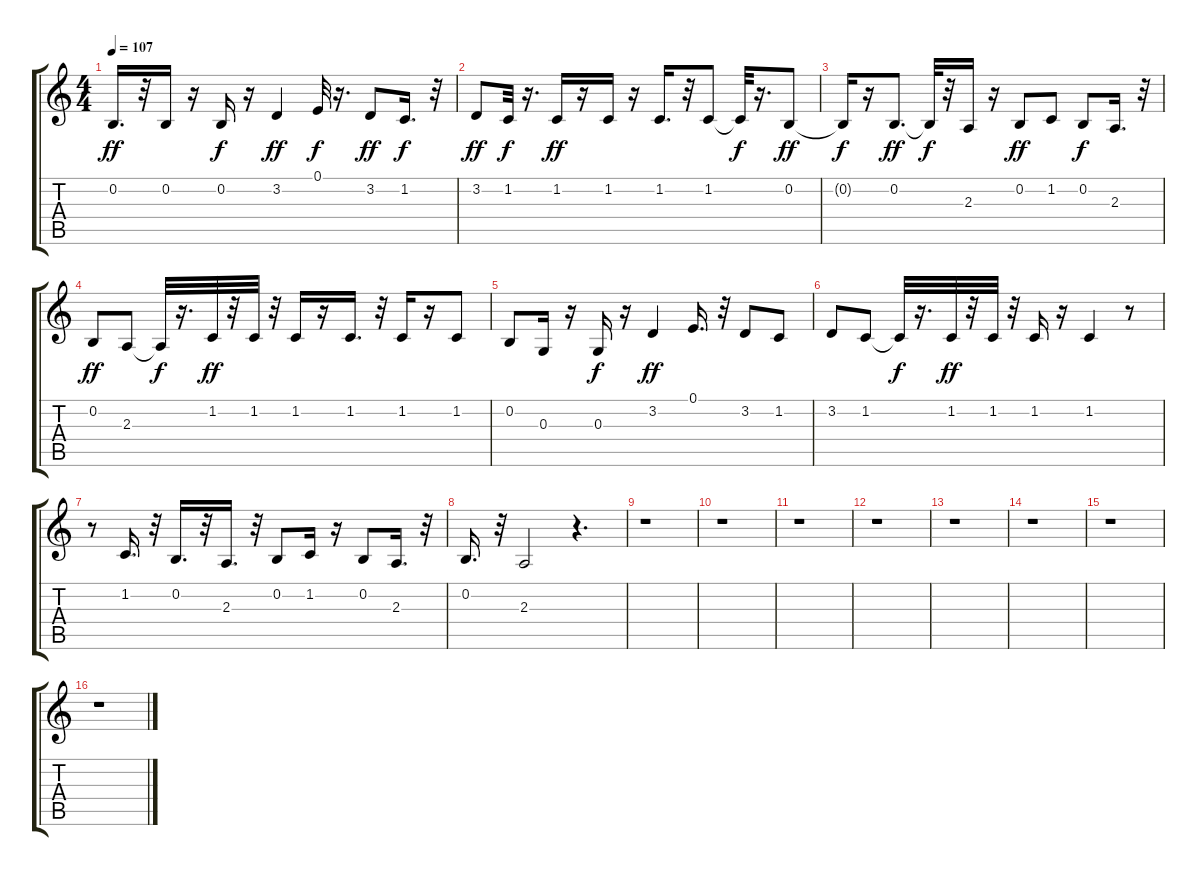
\track "" {instrument choiraahs}
\staff {score tabs}
\tuning (E4 B3 G3 D3 A2 E2) {hide}
\ts (4 4)
\tempo 107
\clef g2
\ks c
0.2.16{d dy ff} r.32 0.2.16 r.16 0.2.16{dy f} r.16 3.2.4{dy ff} 0.1.32{dy f} r.16{d} 3.2.8{dy ff} 1.2.16{d dy f} r.32 |
3.2.8{dy ff} 1.2.32{dy f} r.16{d} 1.2.16{dy ff} r.16 1.2.16 r.16 1.2.16{d} r.32 1.2.8 1.2{t}.32{dy f} r.16{d} 0.2.8{dy ff} |
0.2{t}.16{dy f} r.16 0.2.8{d dy ff} 0.2{t}.32{dy f} r.32 2.3.16 r.16 0.2.8{dy ff} 1.2.8 0.2.8{dy f} 2.3.16{d} r.32 |
0.2.8{dy ff} 2.3.8 2.3{t}.32{dy f} r.16{d} 1.2.32{dy ff} r.32 1.2.32 r.32 1.2.16 r.16 1.2.16{d} r.32 1.2.16 r.16 1.2.8 |
0.2.8 0.3.16 r.16 0.3.16{dy f} r.16 3.2.4{dy ff} 0.1.16{d} r.32 3.2.8 1.2.8 |
3.2.8 1.2.8 1.2{t}.32{dy f} r.16{d} 1.2.32{dy ff} r.32 1.2.32 r.32 1.2.16 r.16 1.2.4 r.8 |
r.8 1.2.16{d} r.32 0.2.16{d} r.32 2.3.16{d} r.32 0.2.8 1.2.16 r.16 0.2.8 2.3.16{d} r.32 |
0.2.16{d} r.32 2.3.2 r.4{d} |
r.1 |
r.1 |
r.1 |
r.1 |
r.1 |
r.1 |
r.1 |
r.1
